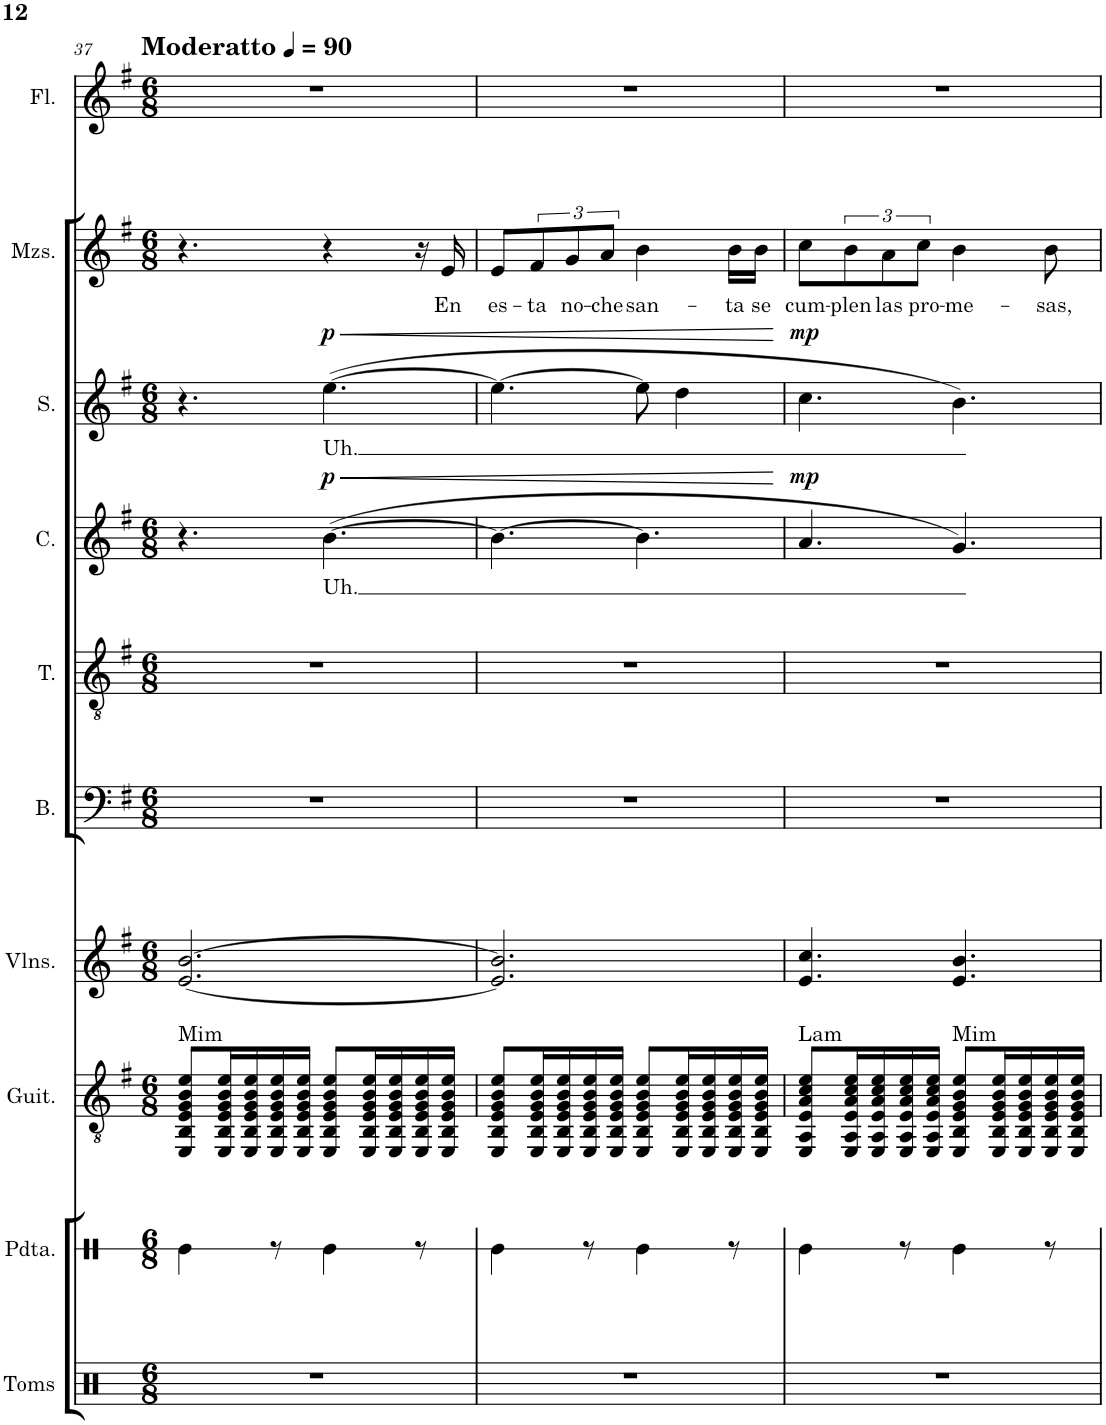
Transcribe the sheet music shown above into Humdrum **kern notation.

**kern	**kern	**kern	**harte	**kern	**kern	**kern	**kern	**text	**dynam	**kern	**text	**dynam	**kern	**text	**kern
*part10	*part9	*part8	*part8	*part7	*part6	*part5	*part4	*part4	*part4	*part3	*part3	*part3	*part2	*part2	*part1
*staff10	*staff9	*staff8	*	*staff7	*staff6	*staff5	*staff4	*staff4	*staff4	*staff3	*staff3	*staff3	*staff2	*staff2	*staff1
*I"Toms	*I"Pandereta	*I"Guitarra	*	*I"Violines	*I"Bajo	*I"Tenor	*I"Contralto	*	*	*I"Soprano	*	*	*I"Mezzo-soprano	*	*I"Flauta
*I'Toms	*I'Pdta.	*I'Guit.	*	*I'Vlns.	*I'B.	*I'T.	*I'C.	*	*	*I'S.	*	*	*I'Mzs.	*	*I'Fl.
!!LO:PB:g=z
*clefX	*clefX	*clefGv2	*	*clefG2	*clefF4	*clefGv2	*clefG2	*	*	*clefG2	*	*	*clefG2	*	*clefG2
*k[]	*k[]	*k[f#]	*	*k[f#]	*k[f#]	*k[f#]	*k[f#]	*	*	*k[f#]	*	*	*k[f#]	*	*k[f#]
*M6/8	*M6/8	*M6/8	*	*M6/8	*M6/8	*M6/8	*M6/8	*	*	*M6/8	*	*	*M6/8	*	*M6/8
*MM90	*MM90	*MM90	*	*MM90	*MM90	*MM90	*MM90	*	*	*MM90	*	*	*MM90	*	*MM90
=37	=37	=37	=37	=37	=37	=37	=37	=37	=37	=37	=37	=37	=37	=37	=37
!	!	!	!LO:H:kt=Mim	!	!	!	!	!	!	!	!	!	!	!	!LO:TX:a:B:t=Moderatto
2.r	4Re\	8EE/ 8BB/ 8E/ 8G/ 8B/ 8e/L	N	[2.e/ [2.b/	2.r	2.r	4.r	.	.	4.r	.	.	4.r	.	2.r
.	.	16EE/ 16BB/ 16E/ 16G/ 16B/ 16e/L	.	.	.	.	.	.	.	.	.	.	.	.	.
.	.	16EE/ 16BB/ 16E/ 16G/ 16B/ 16e/	.	.	.	.	.	.	.	.	.	.	.	.	.
.	8r	16EE/ 16BB/ 16E/ 16G/ 16B/ 16e/	.	.	.	.	.	.	.	.	.	.	.	.	.
.	.	16EE/ 16BB/ 16E/ 16G/ 16B/ 16e/JJ	.	.	.	.	.	.	.	.	.	.	.	.	.
!	!	!	!	!	!	!	!	!LO:LY:b	!LO:HP:b	!	!LO:LY:b	!LO:HP:b	!	!	!
!	!	!	!	!	!	!	!	!	!LO:DY:n=1:a	!	!	!LO:DY:n=1:a	!	!	!
.	4Re\	8EE/ 8BB/ 8E/ 8G/ 8B/ 8e/L	.	.	.	.	([4.b\	Uh.	< p	([4.ee\	Uh.	< p	4r	.	.
.	.	16EE/ 16BB/ 16E/ 16G/ 16B/ 16e/L	.	.	.	.	.	.	.	.	.	.	.	.	.
.	.	16EE/ 16BB/ 16E/ 16G/ 16B/ 16e/	.	.	.	.	.	.	.	.	.	.	.	.	.
.	8r	16EE/ 16BB/ 16E/ 16G/ 16B/ 16e/	.	.	.	.	.	.	.	.	.	.	16r	.	.
!	!	!	!	!	!	!	!	!	!	!	!	!	!	!LO:LY:b	!
.	.	16EE/ 16BB/ 16E/ 16G/ 16B/ 16e/JJ	.	.	.	.	.	.	.	.	.	.	16e/	En	.
=38	=38	=38	=38	=38	=38	=38	=38	=38	=38	=38	=38	=38	=38	=38	=38
!	!	!	!	!	!	!	!	!	!	!	!	!	!	!LO:LY:b	!
2.r	4Re\	8EE/ 8BB/ 8E/ 8G/ 8B/ 8e/L	.	2.e/] 2.b/]	2.r	2.r	4.b\_	.	.	4.ee\_	.	.	8e/L	es-	2.r
!	!	!	!	!	!	!	!	!	!	!	!	!	!	!LO:LY:b	!
.	.	16EE/ 16BB/ 16E/ 16G/ 16B/ 16e/L	.	.	.	.	.	.	.	.	.	.	12f#/	-ta	.
.	.	16EE/ 16BB/ 16E/ 16G/ 16B/ 16e/	.	.	.	.	.	.	.	.	.	.	.	.	.
!	!	!	!	!	!	!	!	!	!	!	!	!	!	!LO:LY:b	!
.	.	.	.	.	.	.	.	.	.	.	.	.	12g/	no-	.
.	8r	16EE/ 16BB/ 16E/ 16G/ 16B/ 16e/	.	.	.	.	.	.	.	.	.	.	.	.	.
!	!	!	!	!	!	!	!	!	!	!	!	!	!	!LO:LY:b	!
.	.	.	.	.	.	.	.	.	.	.	.	.	12a/J	-che	.
.	.	16EE/ 16BB/ 16E/ 16G/ 16B/ 16e/JJ	.	.	.	.	.	.	.	.	.	.	.	.	.
!	!	!	!	!	!	!	!	!	!	!	!	!	!	!LO:LY:b	!
.	4Re\	8EE/ 8BB/ 8E/ 8G/ 8B/ 8e/L	.	.	.	.	4.b\]	.	.	8ee\]	.	.	4b\	san-	.
.	.	16EE/ 16BB/ 16E/ 16G/ 16B/ 16e/L	.	.	.	.	.	.	.	4dd\	.	.	.	.	.
.	.	16EE/ 16BB/ 16E/ 16G/ 16B/ 16e/	.	.	.	.	.	.	.	.	.	.	.	.	.
!	!	!	!	!	!	!	!	!	!	!	!	!	!	!LO:LY:b	!
.	8r	16EE/ 16BB/ 16E/ 16G/ 16B/ 16e/	.	.	.	.	.	.	.	.	.	.	16b\LL	-ta	.
!	!	!	!	!	!	!	!	!	!	!	!	!	!	!LO:LY:b	!
.	.	16EE/ 16BB/ 16E/ 16G/ 16B/ 16e/JJ	.	.	.	.	.	.	.	.	.	.	16b\JJ	se	.
.	.	.	.	.	.	.	.	.	[	.	.	[	.	.	.
=39	=39	=39	=39	=39	=39	=39	=39	=39	=39	=39	=39	=39	=39	=39	=39
!	!	!	!LO:H:kt=Lam	!	!	!	!	!	!LO:DY:a	!	!	!LO:DY:a	!	!LO:LY:b	!
2.r	4Re\	8EE/ 8AA/ 8E/ 8A/ 8c/ 8e/L	N	4.e/ 4.cc/	2.r	2.r	4.a/	.	mp	4.cc\	.	mp	8cc\L	cum-	2.r
!	!	!	!	!	!	!	!	!	!	!	!	!	!	!LO:LY:b	!
.	.	16EE/ 16AA/ 16E/ 16A/ 16c/ 16e/L	.	.	.	.	.	.	.	.	.	.	12b\	-plen	.
.	.	16EE/ 16AA/ 16E/ 16A/ 16c/ 16e/	.	.	.	.	.	.	.	.	.	.	.	.	.
!	!	!	!	!	!	!	!	!	!	!	!	!	!	!LO:LY:b	!
.	.	.	.	.	.	.	.	.	.	.	.	.	12a\	las	.
.	8r	16EE/ 16AA/ 16E/ 16A/ 16c/ 16e/	.	.	.	.	.	.	.	.	.	.	.	.	.
!	!	!	!	!	!	!	!	!	!	!	!	!	!	!LO:LY:b	!
.	.	.	.	.	.	.	.	.	.	.	.	.	12cc\J	pro-	.
.	.	16EE/ 16AA/ 16E/ 16A/ 16c/ 16e/JJ	.	.	.	.	.	.	.	.	.	.	.	.	.
!	!	!	!LO:H:kt=Mim	!	!	!	!	!	!	!	!	!	!	!LO:LY:b	!
.	4Re\	8EE/ 8BB/ 8E/ 8G/ 8B/ 8e/L	N	4.e/ 4.b/	.	.	4.g/)	.	.	4.b\)	.	.	4b\	-me-	.
.	.	16EE/ 16BB/ 16E/ 16G/ 16B/ 16e/L	.	.	.	.	.	.	.	.	.	.	.	.	.
.	.	16EE/ 16BB/ 16E/ 16G/ 16B/ 16e/	.	.	.	.	.	.	.	.	.	.	.	.	.
!	!	!	!	!	!	!	!	!	!	!	!	!	!	!LO:LY:b	!
.	8r	16EE/ 16BB/ 16E/ 16G/ 16B/ 16e/	.	.	.	.	.	.	.	.	.	.	8b\	-sas,	.
.	.	16EE/ 16BB/ 16E/ 16G/ 16B/ 16e/JJ	.	.	.	.	.	.	.	.	.	.	.	.	.
=	=	=	=	=	=	=	=	=	=	=	=	=	=	=	=
*-	*-	*-	*-	*-	*-	*-	*-	*-	*-	*-	*-	*-	*-	*-	*-
